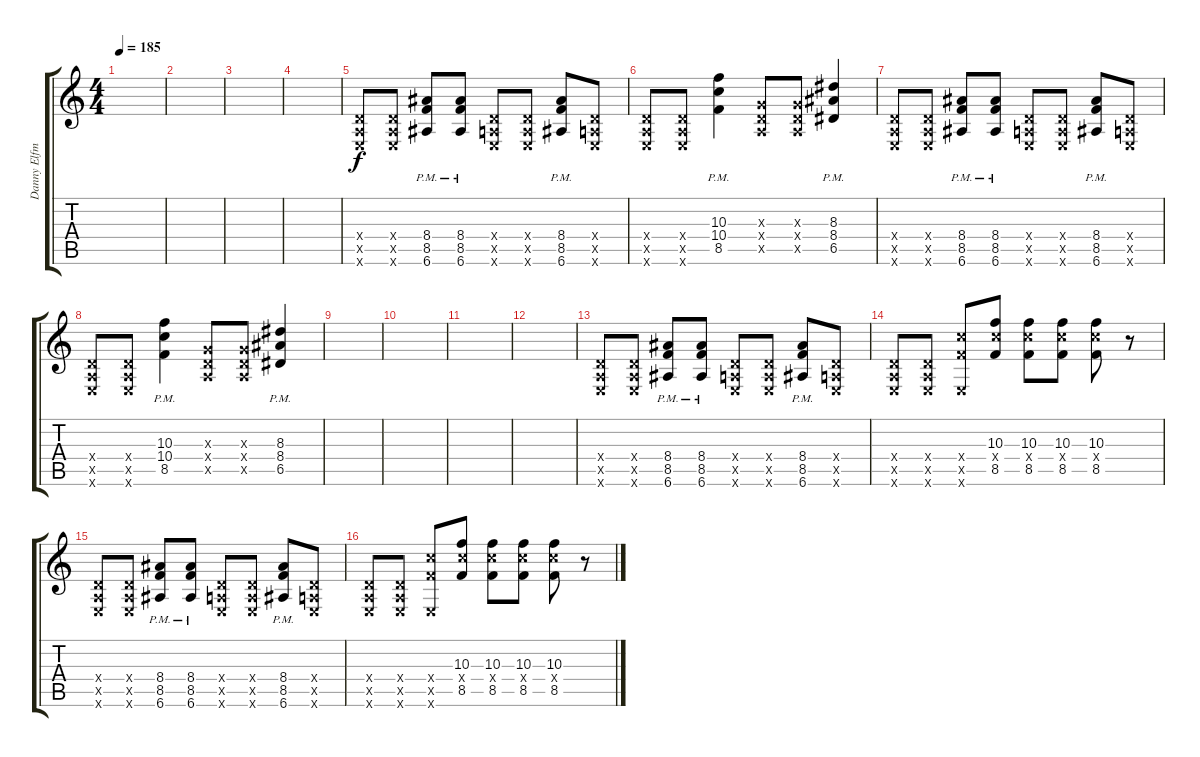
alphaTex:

\track ("Danny Elfman" "Danny Elfm") {instrument distortionguitar}
\staff {score tabs}
\tuning (E4 B3 G3 D3 A2 E2) {hide}
\ts (4 4)
\tempo 185
\clef g2
\ks c
|
|
|
|
(0.4{x} 0.5{x} 0.6{x}).8 (0.4{x} 0.5{x} 0.6{x}).8 (8.4{pm} 8.5{pm} 6.6{pm}).8 (8.4{pm} 8.5{pm} 6.6{pm}).8 (0.4{x} 0.5{x} 0.6{x}).8 (0.4{x} 0.5{x} 0.6{x}).8 (8.4{pm} 8.5{pm} 6.6{pm}).8 (0.4{x} 0.5{x} 0.6{x}).8 |
(0.4{x} 0.5{x} 0.6{x}).8 (0.4{x} 0.5{x} 0.6{x}).8 (10.3{pm} 10.4{pm} 8.5{pm}).4 (0.3{x} 0.4{x} 0.5{x}).8 (0.3{x} 0.4{x} 0.5{x}).8 (8.3{pm} 8.4{pm} 6.5{pm}).4 |
(0.4{x} 0.5{x} 0.6{x}).8 (0.4{x} 0.5{x} 0.6{x}).8 (8.4{pm} 8.5{pm} 6.6{pm}).8 (8.4{pm} 8.5{pm} 6.6{pm}).8 (0.4{x} 0.5{x} 0.6{x}).8 (0.4{x} 0.5{x} 0.6{x}).8 (8.4{pm} 8.5{pm} 6.6{pm}).8 (0.4{x} 0.5{x} 0.6{x}).8 |
(0.4{x} 0.5{x} 0.6{x}).8 (0.4{x} 0.5{x} 0.6{x}).8 (10.3{pm} 10.4{pm} 8.5{pm}).4 (0.3{x} 0.4{x} 0.5{x}).8 (0.3{x} 0.4{x} 0.5{x}).8 (8.3{pm} 8.4{pm} 6.5{pm}).4 |
|
|
|
|
(0.4{x} 0.5{x} 0.6{x}).8 (0.4{x} 0.5{x} 0.6{x}).8 (8.4{pm} 8.5{pm} 6.6{pm}).8 (8.4{pm} 8.5{pm} 6.6{pm}).8 (0.4{x} 0.5{x} 0.6{x}).8 (0.4{x} 0.5{x} 0.6{x}).8 (8.4{pm} 8.5{pm} 6.6{pm}).8 (0.4{x} 0.5{x} 0.6{x}).8 |
(0.4{x} 0.5{x} 0.6{x}).8 (0.4{x} 0.5{x} 0.6{x}).8 (10.4{x} 8.5{x} 0.6{x}).8 (10.3 10.4{x} 8.5).8 (10.3 10.4{x} 8.5).8 (10.3 10.4{x} 8.5).8 (10.3 10.4{x} 8.5).8 r.8 |
(0.4{x} 0.5{x} 0.6{x}).8 (0.4{x} 0.5{x} 0.6{x}).8 (8.4{pm} 8.5{pm} 6.6{pm}).8 (8.4{pm} 8.5{pm} 6.6{pm}).8 (0.4{x} 0.5{x} 0.6{x}).8 (0.4{x} 0.5{x} 0.6{x}).8 (8.4{pm} 8.5{pm} 6.6{pm}).8 (0.4{x} 0.5{x} 0.6{x}).8 |
(0.4{x} 0.5{x} 0.6{x}).8 (0.4{x} 0.5{x} 0.6{x}).8 (10.4{x} 8.5{x} 0.6{x}).8 (10.3 10.4{x} 8.5).8 (10.3 10.4{x} 8.5).8 (10.3 10.4{x} 8.5).8 (10.3 10.4{x} 8.5).8 r.8
